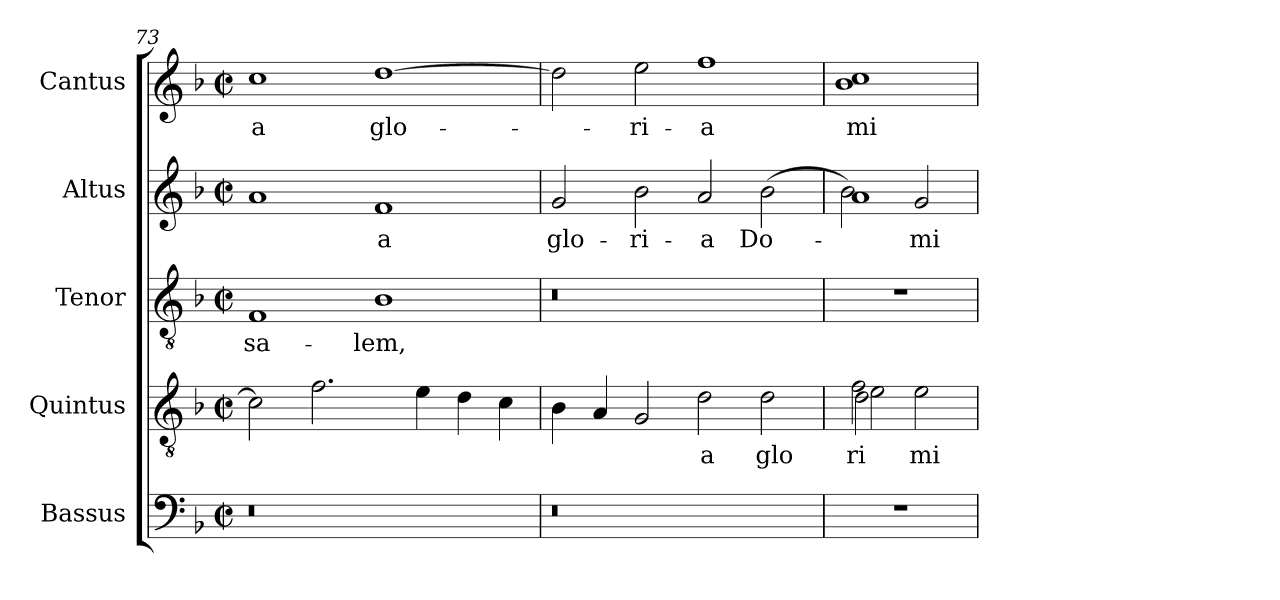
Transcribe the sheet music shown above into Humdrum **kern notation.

**kern	**kern	**text	**kern	**text	**kern	**text	**kern	**text
*part5	*part4	*part4	*part3	*part3	*part2	*part2	*part1	*part1
*staff5	*staff4	*staff4	*staff3	*staff3	*staff2	*staff2	*staff1	*staff1
*I"Bassus	*I"Quintus	*	*I"Tenor	*	*I"Altus	*	*I"Cantus	*
*clefF4	*clefGv2	*	*clefGv2	*	*clefG2	*	*clefG2	*
*k[b-]	*k[b-]	*	*k[b-]	*	*k[b-]	*	*k[b-]	*
*F:	*F:	*	*F:	*	*F:	*	*F:	*
*M2/2	*M2/2	*	*M2/2	*	*M2/2	*	*M2/2	*
*met(c|)	*met(c|)	*	*met(c|)	*	*met(c|)	*	*met(c|)	*
=73	=73	=73	=73	=73	=73	=73	=73	=73
!	!	!	!	!LO:LY:b:cj	!	!	!	!LO:LY:b:cj
0r	2c\]	.	1F	-sa-	1a	.	1cc	-a
.	2.f\	.	.	.	.	.	.	.
!	!	!	!	!LO:LY:b:cj	!	!LO:LY:b:cj	!	!LO:LY:b:cj
.	.	.	1B-	-lem,	1f	-a	[>1dd	glo-
.	4e\	.	.	.	.	.	.	.
.	4d\	.	.	.	.	.	.	.
.	4c\	.	.	.	.	.	.	.
=74	=74	=74	=74	=74	=74	=74	=74	=74
!	!	!	!	!	!	!LO:LY:b:cj	!	!
0r	4B-\	.	0r	.	2g/	glo-	2dd\]	.
.	4A/	.	.	.	.	.	.	.
!	!	!	!	!	!	!LO:LY:b:cj	!	!LO:LY:b:cj
.	2G/	.	.	.	2b-\	-ri-	2ee\	-ri-
!	!	!LO:LY:b:cj	!	!	!	!LO:LY:b:cj	!	!LO:LY:b:cj
.	2d\	a	.	.	2a/	-a	1ff	-a
!	!	!LO:LY:b:cj	!	!	!	!LO:LY:b	!	!
.	2d\	glo	.	.	(>2b-\	Do-	.	.
=75	=75	=75	=75	=75	=75	=75	=75	=75
!	!	!LO:LY:b:cj	!	!	!	!	!	!
*	*^	*	*	*	*	*	*	*
!	!	!	!LO:LY:b:cj	!	!	!	!	!	!
*	*	*^	*	*	*	*	*	*	*
!	!	!	!	!LO:LY:b:cj	!	!	!	!	!	!LO:LY:b:cj
*	*	*	*	*	*	*	*^	*	*	*
1r	2f\	2d\	2e\	ri	1r	.	1a	2b-\)	.	1cc 1b-	-mi-
!	!	!	!	!LO:LY:b:cj	!	!	!	!	!LO:LY:b:cj	!	!
.	2e\	2ryy	2ryy	mi	.	.	.	2g/	-mi-	.	.
*	*v	*v	*v	*	*	*	*v	*v	*	*	*
=	=	=	=	=	=	=	=	=
*-	*-	*-	*-	*-	*-	*-	*-	*-
